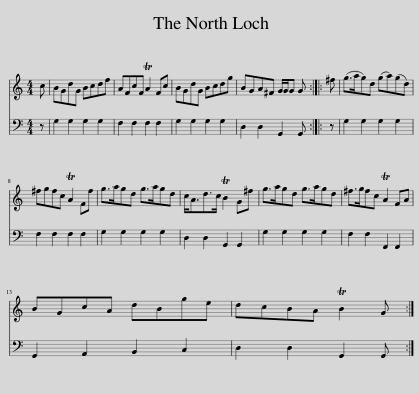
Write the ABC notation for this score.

X:1
%%score 1 2
L:1/8
M:4/4
I:linebreak $
K:C
V:1 treble
V:2 bass
V:1
 c | BGdG Bcdf | AFcF TA2 Fc | BGdG Bcdg | BGA^F G/G/G G :: %5
 ^f | (g>ag)d (ga)(gd) |$ ^fgfc TA2 Ff | g>agd g>agd | c<Ad>c TB2 G^f | %10
 g>agd g>agd | ^f>gfc TA2 FA |$ BGcA dBge | dcBA TB2 G :| %14
V:2
 z | G,2 G,2 G,2 G,2 | F,2 F,2 F,2 F,2 | G,2 G,2 G,2 G,2 | D,2 D,2 G,,2 G,, :: %5
 z | G,2 G,2 G,2 G,2 |$ F,2 F,2 F,2 F,2 | G,2 G,2 G,2 G,2 | D,2 D,2 G,,2 G,,2 | %10
 G,2 G,2 G,2 G,2 | F,2 F,2 F,,2 F,,2 |$ G,,2 A,,2 B,,2 C,2 | D,2 D,2 G,,2 G,, :| %14
